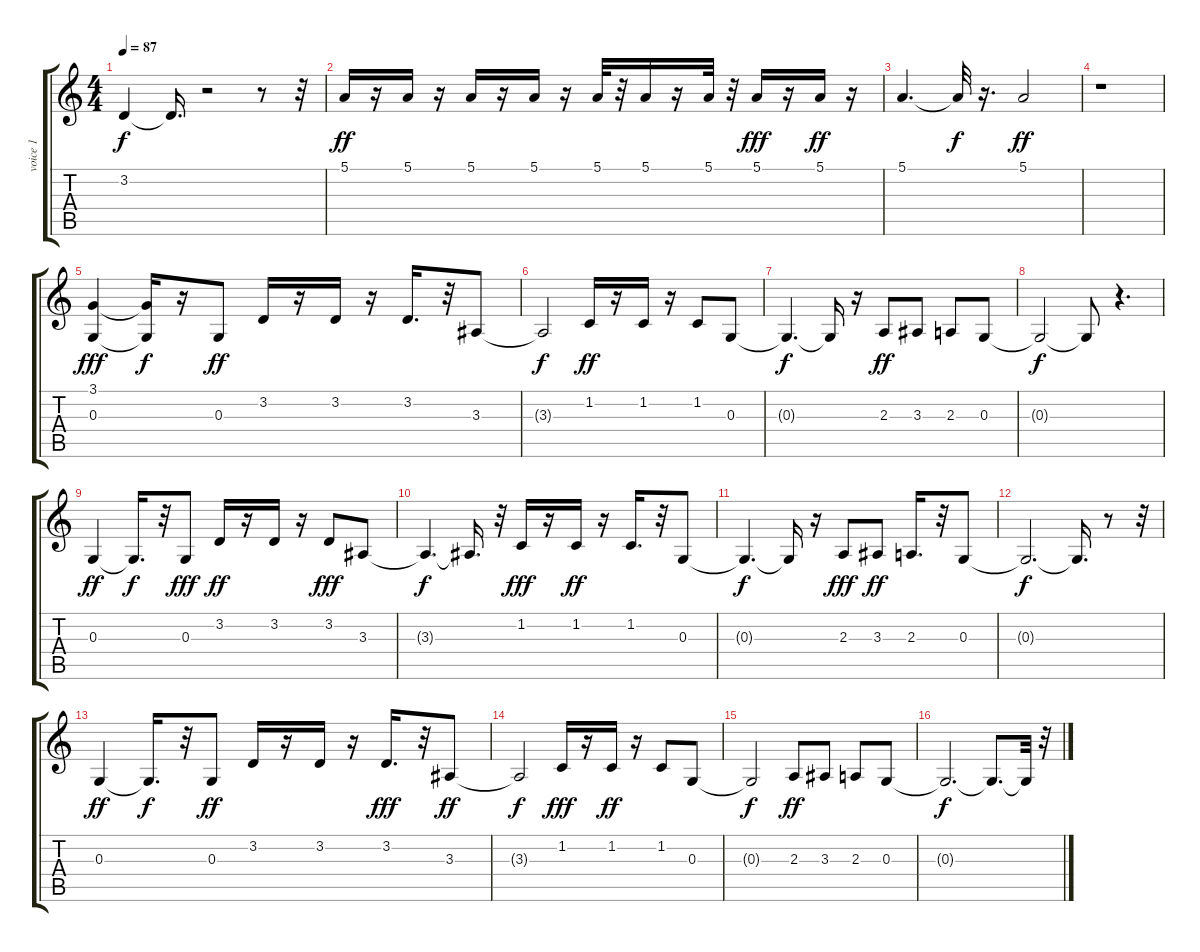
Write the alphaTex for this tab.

\track ("voice 1" "voice 1") {instrument voiceoohs}
\staff {score tabs}
\tuning (E4 B3 G3 D3 A2 E2) {hide}
\ts (4 4)
\tempo 87
\clef g2
\ks c
3.2{t}.4{dy f} 3.2{t}.16{d} r.2 r.8 r.32 |
5.1.16{dy ff} r.16 5.1.16 r.16 5.1.16 r.16 5.1.16 r.16 5.1.32 r.32 5.1.16 r.16 5.1.32 r.32 5.1.16{dy fff} r.16 5.1.16{dy ff} r.16 |
5.1.4{d} 5.1{t}.32{dy f} r.16{d} 5.1.2{dy ff} |
r.1 |
(3.1 0.3).4{dy fff} (3.1{t} 0.3{t}).16{dy f} r.16 0.3.8{dy ff} 3.2.16 r.16 3.2.16 r.16 3.2.16{d} r.32 3.3.8 |
3.3{t}.2{dy f} 1.2.16{dy ff} r.16 1.2.16 r.16 1.2.8 0.3.8 |
0.3{t}.4{d dy f} 0.3{t}.16 r.16 2.3.8{dy ff} 3.3.8 2.3.8 0.3.8 |
0.3{t}.2{dy f} 0.3{t}.8 r.4{d} |
0.3.4{dy ff} 0.3{t}.16{d dy f} r.32 0.3.8{dy fff} 3.2.16{dy ff} r.16 3.2.16 r.16 3.2.8{dy fff} 3.3.8 |
3.3{t}.4{d dy f} 3.3{t}.16{d} r.32 1.2.16{dy fff} r.16 1.2.16{dy ff} r.16 1.2.16{d} r.32 0.3.8 |
0.3{t}.4{d dy f} 0.3{t}.16 r.16 2.3.8{dy fff} 3.3.8{dy ff} 2.3.16{d} r.32 0.3.8 |
0.3{t}.2{d dy f} 0.3{t}.16{d} r.8 r.32 |
0.3.4{dy ff} 0.3{t}.16{d dy f} r.32 0.3.8{dy ff} 3.2.16 r.16 3.2.16 r.16 3.2.16{d dy fff} r.32 3.3.8{dy ff} |
3.3{t}.2{dy f} 1.2.16{dy fff} r.16 1.2.16{dy ff} r.16 1.2.8 0.3.8 |
0.3{t}.2{dy f} 2.3.8{dy ff} 3.3.8 2.3.8 0.3.8 |
0.3{t}.2{d dy f} 0.3{t}.8{d} 0.3{t}.32 r.32
